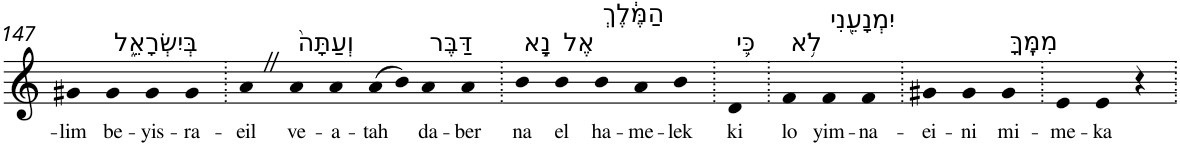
**kern	**text
*part1	*part1
*staff1	*staff1
*I"Piano	*
*I'Pno	*
!!LO:PB:g=z
*clefG2	*
*k[]	*
=147	=147
!	!LO:LY:b
4g#X	-lim
!LO:TX:a:t=בְּיִשְׂרָאֵ֑ל	!
!	!LO:LY:b
4g#	be-
!	!LO:LY:b
4g#	-yis-
!	!LO:LY:b
4g#	-ra-
=148.	=148.
!	!LO:LY:b
4aZ	-eil
!LO:TX:a:t=וְעַתָּה֙	!
!	!LO:LY:b
4a	ve-
!	!LO:LY:b
4a	-a-
!	!LO:LY:b
(>8a	-tah
8b)	.
!LO:TX:a:t=דַּבֶּר	!
!	!LO:LY:b
4a	da-
!	!LO:LY:b
4a	-ber
=149.	=149.
!LO:TX:a:t=נָ֣א	!
!	!LO:LY:b
4b	na
!LO:TX:a:t=אֶל	!
!	!LO:LY:b
4b	el
!LO:TX:a:t=הַמֶּ֔לֶךְ	!
!	!LO:LY:b
4b	ha-
!	!LO:LY:b
4a	-me-
!	!LO:LY:b
4b	-lek
=150.	=150.
!LO:TX:a:t=כִּ֛י	!
!	!LO:LY:b
4d	ki
=151.	=151.
!LO:TX:a:t=לֹ֥א	!
!	!LO:LY:b
4f	lo
!LO:TX:a:t=יִמְנָעֵ֖נִי	!
!	!LO:LY:b
4f	yim-
!	!LO:LY:b
4f	-na-
=152.	=152.
!	!LO:LY:b
4g#X	-ei-
!	!LO:LY:b
4g#	-ni
!LO:TX:a:t=מִמֶּֽךָּ	!
!	!LO:LY:b
4g#	mi-
=153.	=153.
!	!LO:LY:b
4e	-me-
!	!LO:LY:b
4e	-ka
4r	.
=.	=.
*-	*-
